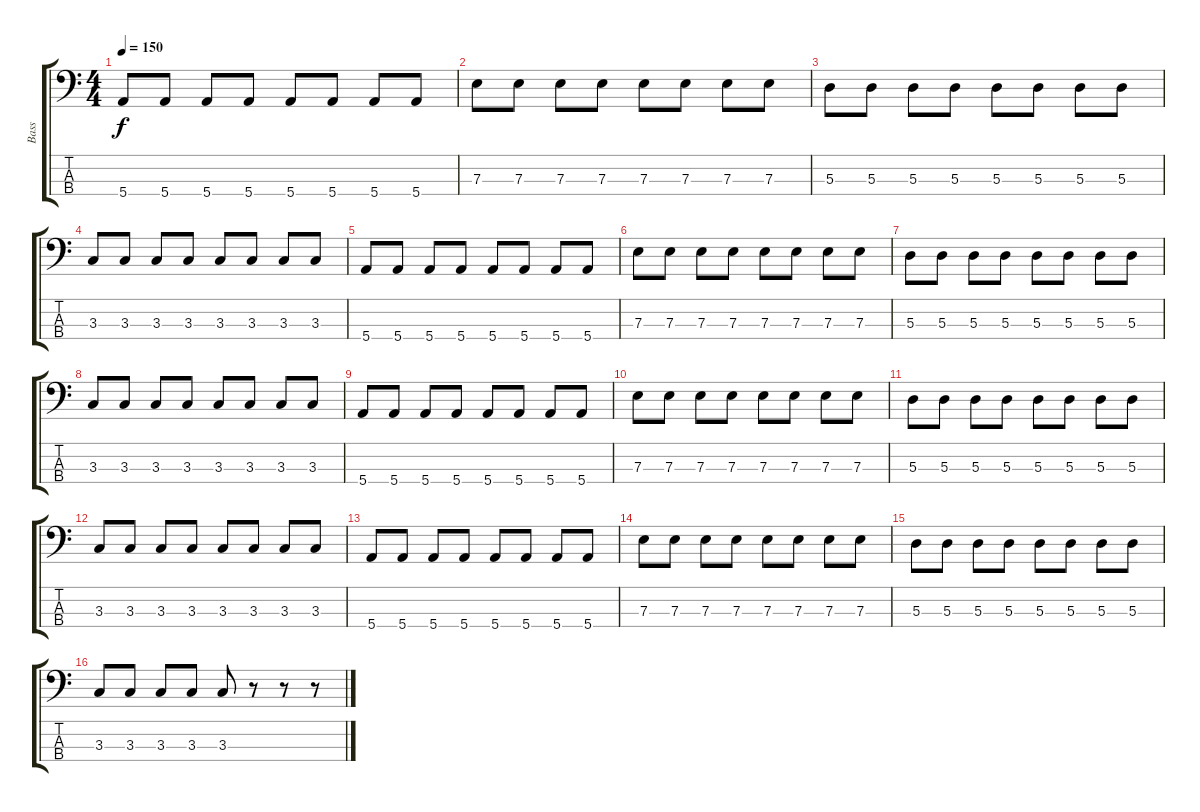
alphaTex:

\track ("Bass" "Bass") {instrument electricbassfinger}
\staff {score tabs}
\tuning (G2 D2 A1 E1) {hide}
\ts (4 4)
\tempo 150
\clef f4
\ks c
5.4.8{dy f} 5.4.8 5.4.8 5.4.8 5.4.8 5.4.8 5.4.8 5.4.8 |
7.3.8 7.3.8 7.3.8 7.3.8 7.3.8 7.3.8 7.3.8 7.3.8 |
5.3.8 5.3.8 5.3.8 5.3.8 5.3.8 5.3.8 5.3.8 5.3.8 |
3.3.8 3.3.8 3.3.8 3.3.8 3.3.8 3.3.8 3.3.8 3.3.8 |
5.4.8 5.4.8 5.4.8 5.4.8 5.4.8 5.4.8 5.4.8 5.4.8 |
7.3.8 7.3.8 7.3.8 7.3.8 7.3.8 7.3.8 7.3.8 7.3.8 |
5.3.8 5.3.8 5.3.8 5.3.8 5.3.8 5.3.8 5.3.8 5.3.8 |
3.3.8 3.3.8 3.3.8 3.3.8 3.3.8 3.3.8 3.3.8 3.3.8 |
5.4.8 5.4.8 5.4.8 5.4.8 5.4.8 5.4.8 5.4.8 5.4.8 |
7.3.8 7.3.8 7.3.8 7.3.8 7.3.8 7.3.8 7.3.8 7.3.8 |
5.3.8 5.3.8 5.3.8 5.3.8 5.3.8 5.3.8 5.3.8 5.3.8 |
3.3.8 3.3.8 3.3.8 3.3.8 3.3.8 3.3.8 3.3.8 3.3.8 |
5.4.8 5.4.8 5.4.8 5.4.8 5.4.8 5.4.8 5.4.8 5.4.8 |
7.3.8 7.3.8 7.3.8 7.3.8 7.3.8 7.3.8 7.3.8 7.3.8 |
5.3.8 5.3.8 5.3.8 5.3.8 5.3.8 5.3.8 5.3.8 5.3.8 |
3.3.8 3.3.8 3.3.8 3.3.8 3.3.8 r.8 r.8 r.8
